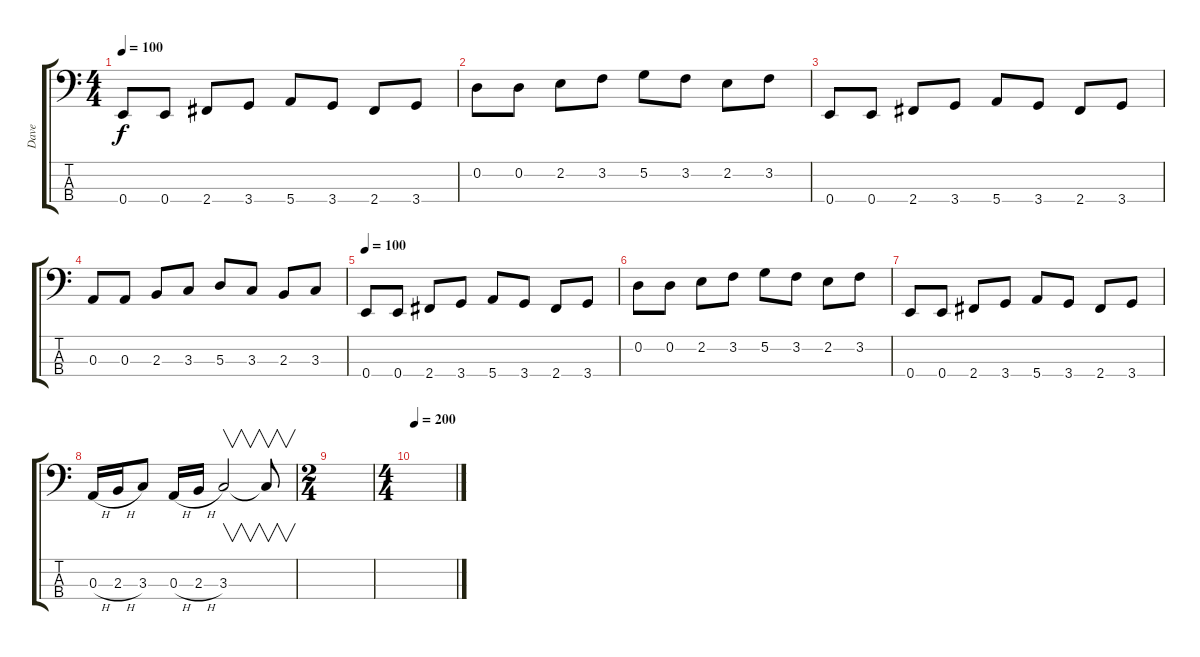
\track ("Dave" "Dave") {instrument electricbassfinger}
\staff {score tabs}
\tuning (G2 D2 A1 E1) {hide}
\ts (4 4)
\tempo 100
\clef f4
\ks c
0.4.8{dy f} 0.4.8 2.4.8 3.4.8 5.4.8 3.4.8 2.4.8 3.4.8 |
0.2.8 0.2.8 2.2.8 3.2.8 5.2.8 3.2.8 2.2.8 3.2.8 |
0.4.8 0.4.8 2.4.8 3.4.8 5.4.8 3.4.8 2.4.8 3.4.8 |
0.3.8 0.3.8 2.3.8 3.3.8 5.3.8 3.3.8 2.3.8 3.3.8 |
\tempo 100
0.4.8 0.4.8 2.4.8 3.4.8 5.4.8 3.4.8 2.4.8 3.4.8 |
0.2.8 0.2.8 2.2.8 3.2.8 5.2.8 3.2.8 2.2.8 3.2.8 |
0.4.8 0.4.8 2.4.8 3.4.8 5.4.8 3.4.8 2.4.8 3.4.8 |
0.3{h}.16 2.3{h}.16 3.3.8 0.3{h}.16 2.3{h}.16 3.3.2{v} 3.3{t}.8{v} |
\ts (2 4)
|
\ts (4 4)
\tempo 200
